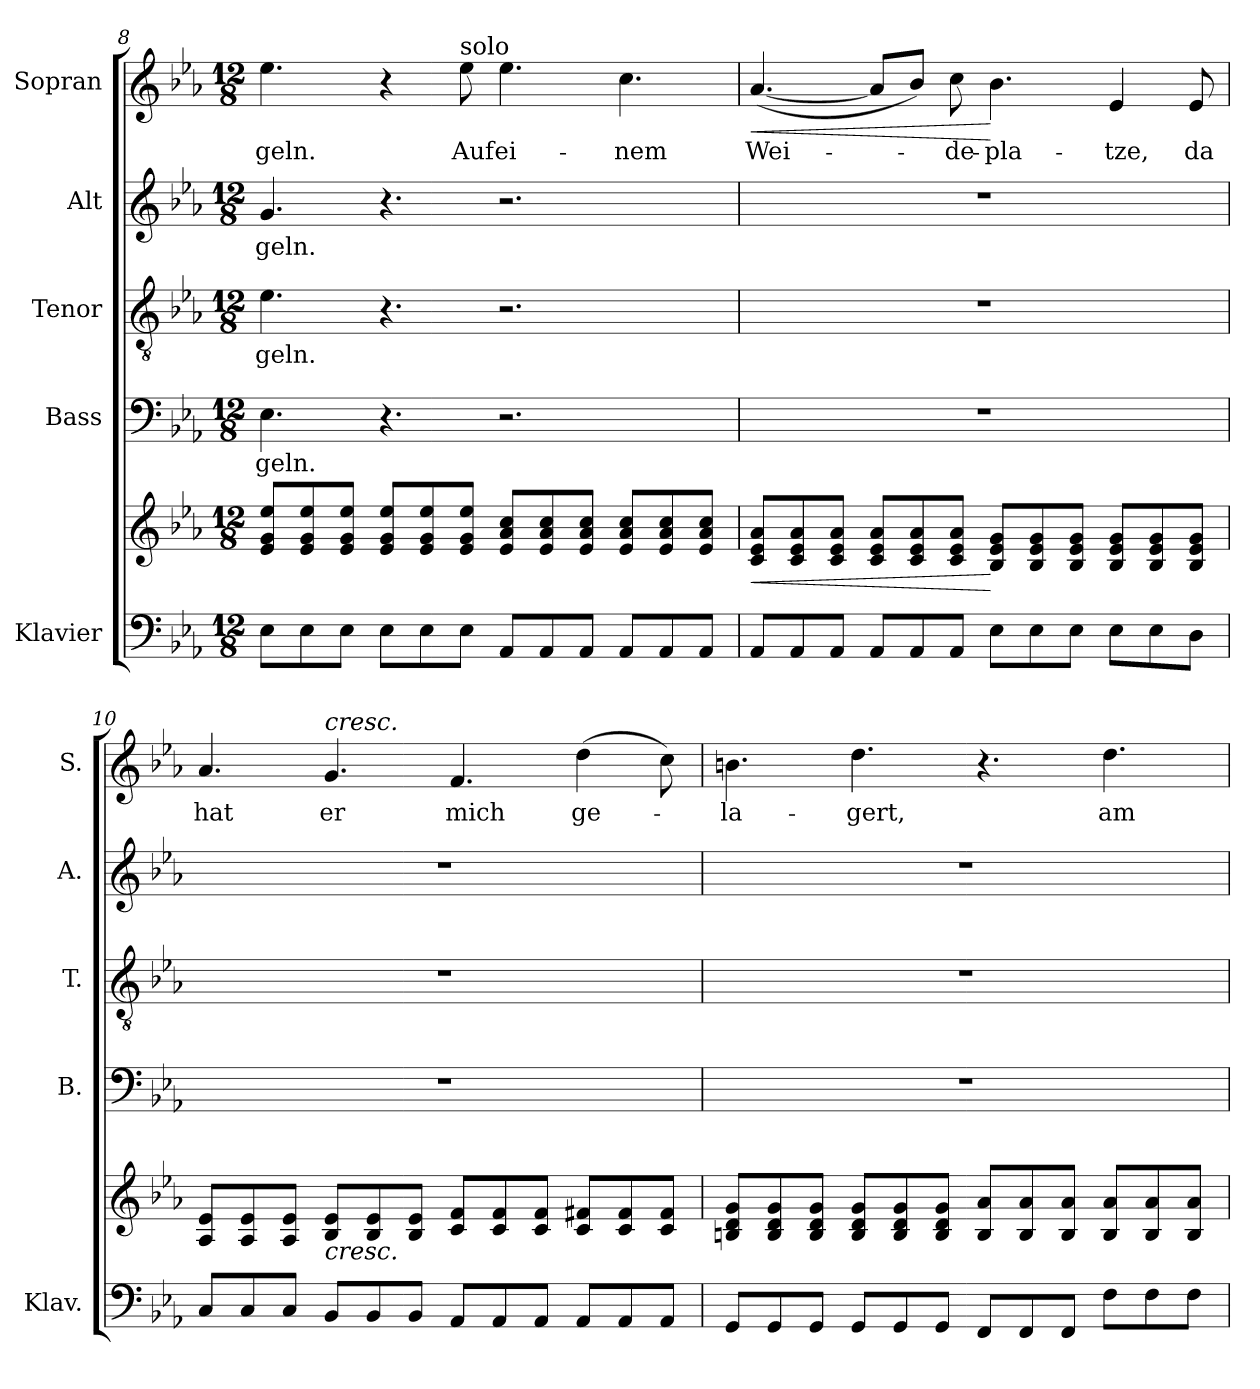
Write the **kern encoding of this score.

**kern	**kern	**dynam	**kern	**text	**kern	**text	**kern	**text	**kern	**text	**dynam
*part5	*part5	*part5	*part4	*part4	*part3	*part3	*part2	*part2	*part1	*part1	*part1
*staff6	*staff5	*staff5/6	*staff4	*staff4	*staff3	*staff3	*staff2	*staff2	*staff1	*staff1	*staff1
*I"Klavier	*	*	*I"Bass	*	*I"Tenor	*	*I"Alt	*	*I"Sopran	*	*
*I'Klav.	*	*	*I'B.	*	*I'T.	*	*I'A.	*	*I'S.	*	*
*clefF4	*clefG2	*	*clefF4	*	*clefGv2	*	*clefG2	*	*clefG2	*	*
*	*	*	*	*	*ITrd7c12	*	*	*	*	*	*
*k[b-e-a-]	*k[b-e-a-]	*	*k[b-e-a-]	*	*k[b-e-a-]	*	*k[b-e-a-]	*	*k[b-e-a-]	*	*
*E-:	*E-:	*	*E-:	*	*E-:	*	*E-:	*	*E-:	*	*
*M12/8	*M12/8	*	*M12/8	*	*M12/8	*	*M12/8	*	*M12/8	*	*
=8	=8	=8	=8	=8	=8	=8	=8	=8	=8	=8	=8
!	!	!	!	!LO:LY:b:color=#000000	!	!	!	!	!	!	!
!	!	!	!	!	!	!LO:LY:b:color=#000000	!	!	!	!	!
!	!	!	!	!	!	!	!	!LO:LY:b:color=#000000	!	!	!
!	!	!	!	!	!	!	!	!	!	!LO:LY:b:color=#000000	!
8E-i\L	8e-i/ 8gi 8ee-iL	.	4.E-i\	-geln.	4.E-i\	-geln.	4.gi/	-geln.	4.ee-i\	-geln.	.
8E-i\	8e-i/ 8gi 8ee-i	.	.	.	.	.	.	.	.	.	.
8E-i\J	8e-i/ 8gi 8ee-iJ	.	.	.	.	.	.	.	.	.	.
8E-i\L	8e-i/ 8gi 8ee-iL	.	4.r	.	4.r	.	4.r	.	4r	.	.
8E-i\	8e-i/ 8gi 8ee-i	.	.	.	.	.	.	.	.	.	.
!	!	!	!	!	!	!	!	!	!LO:TX:a:t=solo	!	!
!	!	!	!	!	!	!	!	!	!	!LO:LY:b:color=#000000	!
8E-i\J	8e-i/ 8gi 8ee-iJ	.	.	.	.	.	.	.	8ee-i\	Auf	.
!	!	!	!	!	!	!	!	!	!	!LO:LY:b:color=#000000	!
8AA-i/L	8e-i/ 8a-i 8cciL	.	2.r	.	2.r	.	2.r	.	4.ee-i\	ei-	.
8AA-i/	8e-i/ 8a-i 8cci	.	.	.	.	.	.	.	.	.	.
8AA-i/J	8e-i/ 8a-i 8cciJ	.	.	.	.	.	.	.	.	.	.
!	!	!	!	!	!	!	!	!	!	!LO:LY:b:color=#000000	!
8AA-i/L	8e-i/ 8a-i 8cciL	.	.	.	.	.	.	.	4.cci\	-nem	.
8AA-i/	8e-i/ 8a-i 8cci	.	.	.	.	.	.	.	.	.	.
8AA-i/J	8e-i/ 8a-i 8cciJ	.	.	.	.	.	.	.	.	.	.
=9	=9	=9	=9	=9	=9	=9	=9	=9	=9	=9	=9
!	!	!LO:HP:b	!LO:N:vis=1	!	!LO:N:vis=1	!	!LO:N:vis=1	!	!	!	!
!	!	!	!	!	!	!	!	!	!	!LO:LY:b:color=#000000	!LO:HP:b
8AA-i/L	8ci/ 8e-i 8a-iL	<	1.r	.	1.r	.	1.r	.	([4.a-i/	Wei-	<
8AA-i/	8ci/ 8e-i 8a-i	.	.	.	.	.	.	.	.	.	.
8AA-i/J	8ci/ 8e-i 8a-iJ	.	.	.	.	.	.	.	.	.	.
8AA-i/L	8ci/ 8e-i 8a-iL	.	.	.	.	.	.	.	8a-i/L]	.	.
8AA-i/	8ci/ 8e-i 8a-i	.	.	.	.	.	.	.	8b-i/J)	.	.
!	!	!	!	!	!	!	!	!	!	!LO:LY:b:color=#000000	!
8AA-i/J	8ci/ 8e-i 8a-iJ	.	.	.	.	.	.	.	8cci\	-de-	.
!	!	!	!	!	!	!	!	!	!	!LO:LY:b:color=#000000	!
8E-i\L	8B-i/ 8e-i 8giL	[	.	.	.	.	.	.	4.b-i\	-pla-	[
8E-i\	8B-i/ 8e-i 8gi	.	.	.	.	.	.	.	.	.	.
8E-i\J	8B-i/ 8e-i 8giJ	.	.	.	.	.	.	.	.	.	.
!	!	!	!	!	!	!	!	!	!	!LO:LY:b:color=#000000	!
8E-i\L	8B-i/ 8e-i 8giL	.	.	.	.	.	.	.	4e-i/	-tze,	.
8E-i\	8B-i/ 8e-i 8gi	.	.	.	.	.	.	.	.	.	.
!	!	!	!	!	!	!	!	!	!	!LO:LY:b:color=#000000	!
8Di\J	8B-i/ 8e-i 8giJ	.	.	.	.	.	.	.	8e-i/	da	.
!!LO:LB:g=z
=10	=10	=10	=10	=10	=10	=10	=10	=10	=10	=10	=10
!	!	!	!LO:N:vis=1	!	!LO:N:vis=1	!	!LO:N:vis=1	!	!	!	!
!	!	!	!	!	!	!	!	!	!	!LO:LY:b:color=#000000	!
8Ci/L	8A-i/ 8e-iL	.	1.r	.	1.r	.	1.r	.	4.a-i/	hat	.
8Ci/	8A-i/ 8e-i	.	.	.	.	.	.	.	.	.	.
8Ci/J	8A-i/ 8e-iJ	.	.	.	.	.	.	.	.	.	.
!	!	!	!	!	!	!	!	!	!LO:TX:a:i:t=cresc.	!	!
!	!LO:TX:b:i:t=cresc.	!	!	!	!	!	!	!	!	!	!
!	!	!	!	!	!	!	!	!	!	!LO:LY:b:color=#000000	!
8BB-i/L	8B-i/ 8e-iL	.	.	.	.	.	.	.	4.gi/	er	.
8BB-i/	8B-i/ 8e-i	.	.	.	.	.	.	.	.	.	.
8BB-i/J	8B-i/ 8e-iJ	.	.	.	.	.	.	.	.	.	.
!	!	!	!	!	!	!	!	!	!	!LO:LY:b:color=#000000	!
8AA-i/L	8ci/ 8fiL	.	.	.	.	.	.	.	4.fi/	mich	.
8AA-i/	8ci/ 8fi	.	.	.	.	.	.	.	.	.	.
8AA-i/J	8ci/ 8fiJ	.	.	.	.	.	.	.	.	.	.
!	!	!	!	!	!	!	!	!	!	!LO:LY:b:color=#000000	!
8AA-i/L	8ci/ 8f#XiL	.	.	.	.	.	.	.	(4ddi\	ge-	.
8AA-i/	8ci/ 8f#i	.	.	.	.	.	.	.	.	.	.
8AA-i/J	8ci/ 8f#iJ	.	.	.	.	.	.	.	8cci\)	.	.
=11	=11	=11	=11	=11	=11	=11	=11	=11	=11	=11	=11
!	!	!	!LO:N:vis=1	!	!LO:N:vis=1	!	!LO:N:vis=1	!	!	!	!
!	!	!	!	!	!	!	!	!	!	!LO:LY:b:color=#000000	!
8GGi/L	8Bni/ 8di 8giL	.	1.r	.	1.r	.	1.r	.	4.bni\	-la-	.
8GGi/	8Bi/ 8di 8gi	.	.	.	.	.	.	.	.	.	.
8GGi/J	8Bi/ 8di 8giJ	.	.	.	.	.	.	.	.	.	.
!	!	!	!	!	!	!	!	!	!	!LO:LY:b:color=#000000	!
8GGi/L	8Bi/ 8di 8giL	.	.	.	.	.	.	.	4.ddi\	-gert,	.
8GGi/	8Bi/ 8di 8gi	.	.	.	.	.	.	.	.	.	.
8GGi/J	8Bi/ 8di 8giJ	.	.	.	.	.	.	.	.	.	.
8FFi/L	8Bi/ 8a-iL	.	.	.	.	.	.	.	4.r	.	.
8FFi/	8Bi/ 8a-i	.	.	.	.	.	.	.	.	.	.
8FFi/J	8Bi/ 8a-iJ	.	.	.	.	.	.	.	.	.	.
!	!	!	!	!	!	!	!	!	!	!LO:LY:b:color=#000000	!
8Fi\L	8Bi/ 8a-iL	.	.	.	.	.	.	.	4.ddi\	am	.
8Fi\	8Bi/ 8a-i	.	.	.	.	.	.	.	.	.	.
8Fi\J	8Bi/ 8a-iJ	.	.	.	.	.	.	.	.	.	.
=	=	=	=	=	=	=	=	=	=	=	=
*-	*-	*-	*-	*-	*-	*-	*-	*-	*-	*-	*-
